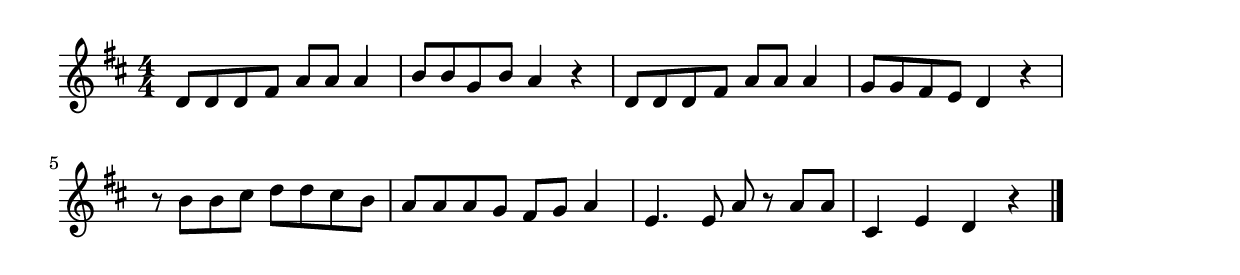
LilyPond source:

\version "2.18.2"

% ケーズデンキの歌(ゆめゆめはっぴーいつでもやすい)
% \index{けーず@ケーズデンキの歌(ゆめゆめはっぴーいつでもやすい)}


\score {

\layout {
line-width = #170
indent = 0\mm
}

\relative c' {
\key d \major
\time 4/4
\set Score.tempoHideNote = ##t
\tempo 4=120
\numericTimeSignature

d8 d d fis a a a4 |
b8 b g b a4 r |
d,8 d d fis a a a4 |
g8 g fis e d4 r |
r8 b'8 b cis  d d cis b |
a a a g  fis g a4 |
e4. e8 a8 r a a |
cis,4 e d r


\bar "|."
}

\midi {}

}